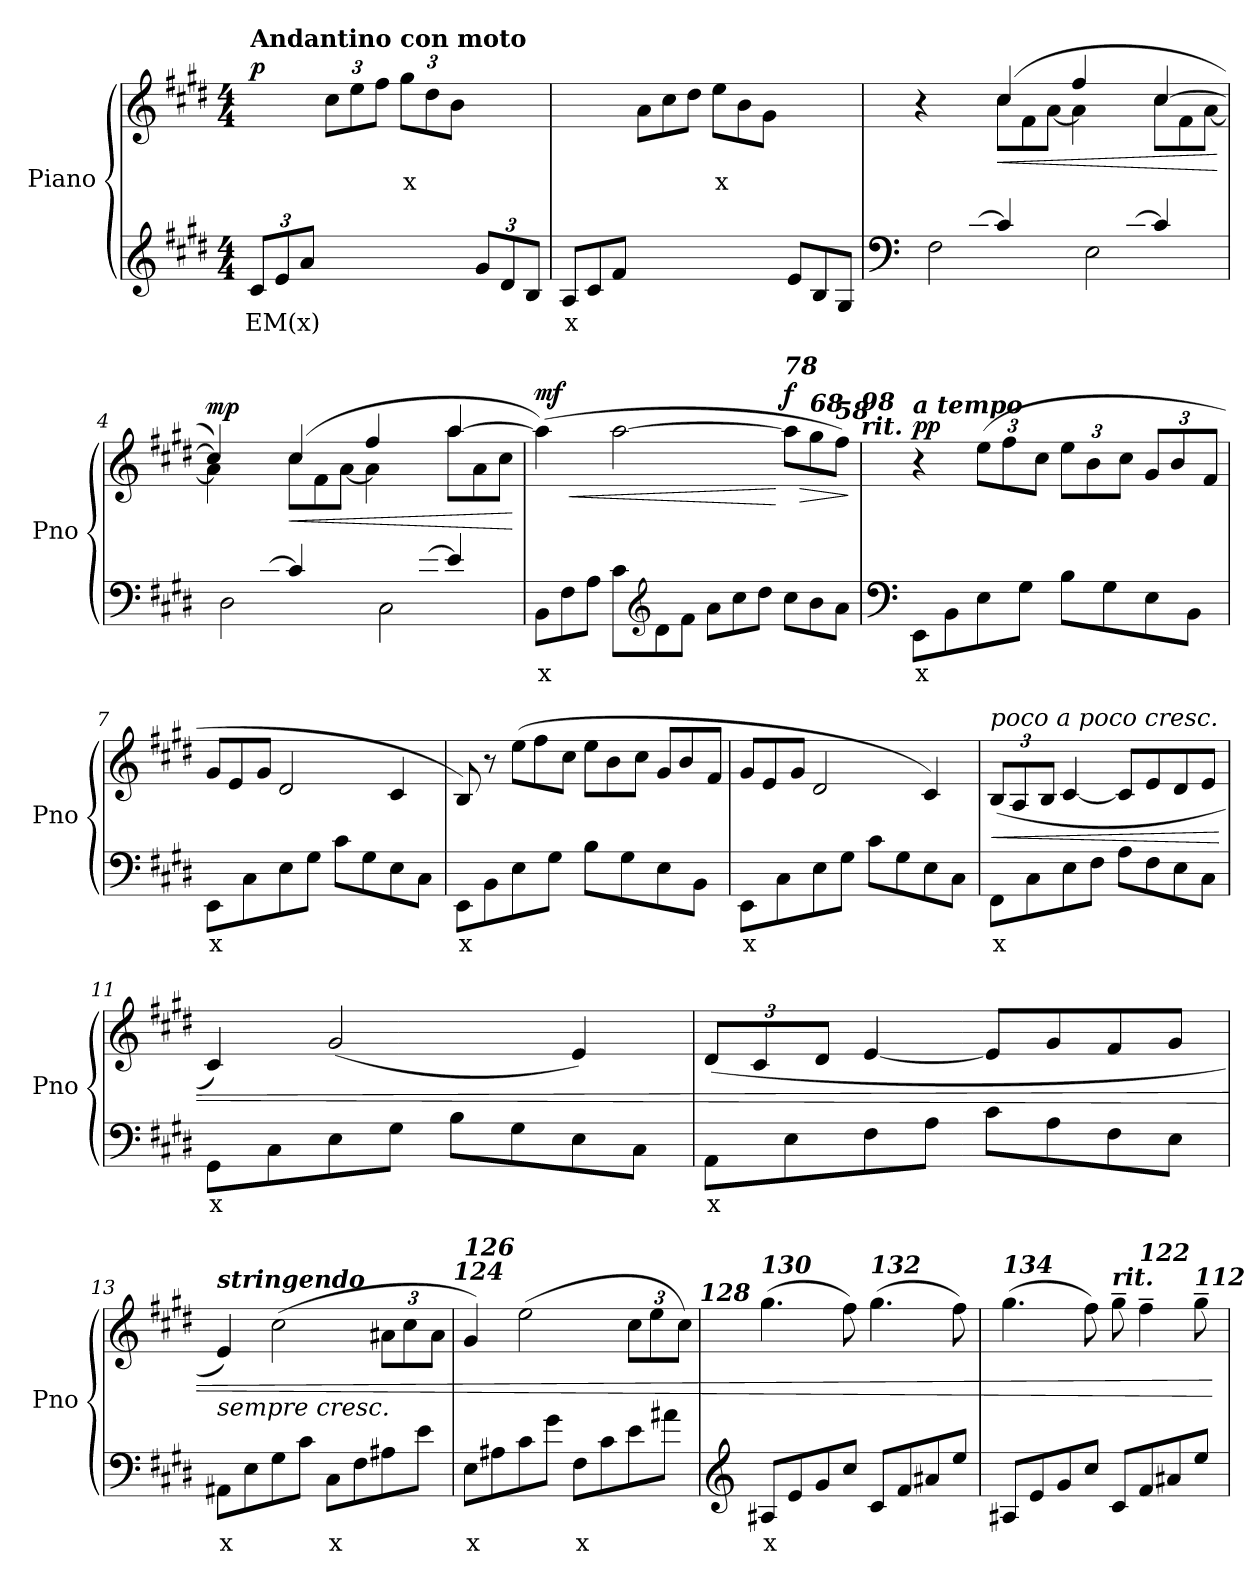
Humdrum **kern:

**kern	**text	**kern	**text	**dynam
*part1	*part1	*part1	*part1	*part1
*staff2	*staff2	*staff1	*staff1	*staff1/2
*I"Piano	*	*	*	*
*I'Pno	*	*	*	*
*clefG2	*	*clefG2	*	*
*k[f#c#g#d#]	*	*k[f#c#g#d#]	*	*
*M4/4	*	*M4/4	*	*
*Xbrackettup	*	*	*	*
=1	=1	=1	=1	=1
!	!	!LO:TX:a:B:t=Andantino con moto	!	!
!	!LO:LY:b	!	!	!LO:DY:b
12c#/L	EM(x)	4ryy	.	p
12e/	.	.	.	.
12a/J	.	.	.	.
*	*	*Xbrackettup	*	*
4ryy	.	12cc#\L	.	.
.	.	12ee\	.	.
.	.	12ff#\J	.	.
!	!	!	!LO:LY:b	!
4ryy	.	12gg#\L	x	.
.	.	12dd#\	.	.
.	.	12b\J	.	.
12g#/L	.	4ryy	.	.
12d#/	.	.	.	.
12B/J	.	.	.	.
=2	=2	=2	=2	=2
*Xtuplet	*	*	*	*
!	!LO:LY:b	!	!	!
12A/L	x	4ryy	.	.
12c#/	.	.	.	.
12f#/J	.	.	.	.
*	*	*Xtuplet	*	*
4ryy	.	12a\L	.	.
.	.	12cc#\	.	.
.	.	12dd#\J	.	.
!	!	!	!LO:LY:b	!
4ryy	.	12ee\L	x	.
.	.	12b\	.	.
.	.	12g#\J	.	.
12e/L	.	4ryy	.	.
12B/	.	.	.	.
12G#/J	.	.	.	.
=3	=3	=3	=3	=3
*clefF4	*	*	*	*
!	!LO:LY:b	!	!	!
*^	*	*^	*	*
12F#/Lyy	2F#\	x	4r	4ryy	.	.
12A/	.	.	.	.	.	.
[12c#/J	.	.	.	.	.	.
!	!	!	!	!	!	!LO:HP:b
4c#/]	.	.	(>4cc#/	12cc#\L	.	<
.	.	.	.	12f#\	.	.
.	.	.	.	[12a\J	.	.
!	!	!LO:LY:b	!	!	!	!
12E/Lyy	2E\	x	4ff#/	4a\]	.	.
12A/	.	.	.	.	.	.
[12c#/J	.	.	.	.	.	.
4c#/]	.	.	[4cc#/	12cc#\L	.	.
.	.	.	.	12f#\	.	.
.	.	.	.	[12a\J	.	.
*v	*v	*	*	*	*	*
*	*	*v	*v	*	*
.	.	.	.	[
!!LO:LB:g=z
=4	=4	=4	=4	=4
!	!LO:LY:b	!	!	!LO:DY:b
*^	*	*^	*	*
12D#/Lyy	2D#\	x	4cc#/])	4a\]	.	mp
12A/	.	.	.	.	.	.
[12c#/J	.	.	.	.	.	.
!	!	!	!	!	!	!LO:HP:b
4c#/]	.	.	(>4cc#/	12cc#\L	.	<
.	.	.	.	12f#\	.	.
.	.	.	.	[12a\J	.	.
!	!	!LO:LY:b	!	!	!	!
12C#/Lyy	2C#\	x	4ff#/	4a\]	.	.
12A/	.	.	.	.	.	.
[12e/J	.	.	.	.	.	.
4e/]	.	.	[4aa/	12aa\L	.	.
.	.	.	.	12a\	.	.
.	.	.	.	12cc#\J	.	.
*v	*v	*	*	*	*	*
*	*	*v	*v	*	*
.	.	.	.	[
=5	=5	=5	=5	=5
!	!LO:LY:b	!	!	!LO:HP:b
!	!	!	!	!LO:DY:n=1:b
12BB\L	x	(>4aa\])	.	< mf
12F#\	.	.	.	.
12A\J	.	.	.	.
12c#\L	.	[2aa\	.	.
*clefG2	*	*	*	*
12d#\	.	.	.	.
12f#\J	.	.	.	.
12a\L	.	.	.	.
12cc#\	.	.	.	.
12dd#\J	.	.	.	.
!	!	!LO:TX:a:Bi:t=78	!	!
!	!	!	!	!LO:HP:n=1:b
!	!	!	!	!LO:DY:n=2:b
12cc#\L	.	12aa\L]	.	[ > f
!	!	!LO:TX:a:Bi:t=68	!	!
12b\	.	12gg#\	.	.
!	!	!LO:TX:a:Bi:t=58	!	!
12a\J	.	12ff#\J)	.	.
.	.	.	.	]
!	!	!LO:TX:a:Bi:t=rit.	!	!
!	!	!LO:TX:a:Bi:t=98	!	!
=6	=6	=6	=6	=6
*clefF4	*	*	*	*
!	!	!LO:TX:a:Bi:t=a tempo	!	!
!	!LO:LY:b	!	!	!LO:DY:b
8EE\L	x	4r	.	pp
8BB\	.	.	.	.
*	*	*tuplet	*	*
8E\	.	(>12ee\L	.	.
.	.	12ff#\	.	.
8G#\J	.	.	.	.
.	.	12cc#\J	.	.
8B\L	.	12ee\L	.	.
.	.	12b\	.	.
8G#\	.	.	.	.
.	.	12cc#\J	.	.
8E\	.	12g#/L	.	.
.	.	12b/	.	.
8BB\J	.	.	.	.
.	.	12f#/J	.	.
!!LO:LB:g=z
=7	=7	=7	=7	=7
!	!LO:LY:b	!	!	!
*	*	*Xtuplet	*	*
8EE\L	x	12g#/L	.	.
.	.	12e/	.	.
8C#\	.	.	.	.
.	.	12g#/J	.	.
8E\	.	2d#/	.	.
8G#\J	.	.	.	.
8c#\L	.	.	.	.
8G#\	.	.	.	.
8E\	.	4c#/	.	.
8C#\J	.	.	.	.
!!LO:LB:g=z
=8	=8	=8	=8	=8
!	!LO:LY:b	!	!	!
8EE\L	x	8B/)	.	.
8BB\	.	8r	.	.
8E\	.	(>12ee\L	.	.
.	.	12ff#\	.	.
8G#\J	.	.	.	.
.	.	12cc#\J	.	.
8B\L	.	12ee\L	.	.
.	.	12b\	.	.
8G#\	.	.	.	.
.	.	12cc#\J	.	.
8E\	.	12g#/L	.	.
.	.	12b/	.	.
8BB\J	.	.	.	.
.	.	12f#/J	.	.
=9	=9	=9	=9	=9
!	!LO:LY:b	!	!	!
8EE\L	x	12g#/L	.	.
.	.	12e/	.	.
8C#\	.	.	.	.
.	.	12g#/J	.	.
8E\	.	2d#/	.	.
8G#\J	.	.	.	.
8c#\L	.	.	.	.
8G#\	.	.	.	.
8E\	.	4c#/)	.	.
8C#\J	.	.	.	.
=10	=10	=10	=10	=10
!	!LO:LY:b	!	!	!
*	*	*tuplet	*	*
!	!	!LO:TX:a:i:t=poco a poco cresc.	!	!
!	!	!	!	!LO:HP:b
8FF#\L	x	(<12B/L	.	<
.	.	12A/	.	.
8C#\	.	.	.	.
.	.	12B/J	.	.
8E\	.	[4c#/	.	.
8F#\J	.	.	.	.
8A\L	.	8c#/L]	.	.
8F#\	.	8e/	.	.
8E\	.	8d#/	.	.
8C#\J	.	8e/J	.	.
=11	=11	=11	=11	=11
!	!LO:LY:b	!	!	!
8GG#\L	x	4c#/)	.	.
8C#\	.	.	.	.
8E\	.	(<2g#/	.	.
8G#\J	.	.	.	.
8B\L	.	.	.	.
8G#\	.	.	.	.
8E\	.	4e/)	.	.
8C#\J	.	.	.	.
!!LO:PB:g=z
=12	=12	=12	=12	=12
!	!LO:LY:b	!	!	!
8AA\L	x	(<12d#/L	.	.
.	.	12c#/	.	.
8E\	.	.	.	.
.	.	12d#/J	.	.
8F#\	.	[4e/	.	.
8A\J	.	.	.	.
8c#\L	.	8e/L]	.	.
8A\	.	8g#/	.	.
8F#\	.	8f#/	.	.
8E\J	.	8g#/J	.	.
=13	=13	=13	=13	=13
!	!	!LO:TX:b:i:t=sempre cresc.	!	!
!	!	!LO:TX:a:Bi:t=stringendo	!	!
!	!LO:LY:b	!	!	!
8AA#X\L	x	4e/)	.	.
8E\	.	.	.	.
8G#\	.	(>2cc#\	.	.
8c#\J	.	.	.	.
!	!LO:LY:b	!	!	!
8C#\L	x	.	.	.
8F#\	.	.	.	.
8A#X\	.	12a#X\L	.	.
.	.	12cc#\	.	.
8e\J	.	.	.	.
.	.	12a#\J	.	.
!	!	!LO:TX:a:Bi:t=124	!	!
=14	=14	=14	=14	=14
!	!	!LO:TX:a:Bi:t=126	!	!
!	!LO:LY:b	!	!	!
8E\L	x	4g#/)	.	.
8A#X\	.	.	.	.
8c#\	.	(>2ee\	.	.
8g#\J	.	.	.	.
!	!LO:LY:b	!	!	!
8F#\L	x	.	.	.
8c#\	.	.	.	.
8e\	.	12cc#\L	.	.
.	.	12ee\	.	.
8a#X\J	.	.	.	.
.	.	12cc#\J)	.	.
!	!	!LO:TX:a:Bi:t=128	!	!
!!LO:LB:g=z
=15	=15	=15	=15	=15
*clefG2	*	*	*	*
!	!	!LO:TX:a:Bi:t=130	!	!
!	!LO:LY:b	!	!	!
8A#X/L	x	(>4.gg#\	.	.
8e/	.	.	.	.
8g#/	.	.	.	.
8cc#/J	.	8ff#\)	.	.
!	!	!LO:TX:a:Bi:t=132	!	!
8c#/L	.	(>4.gg#\	.	.
8f#/	.	.	.	.
8a#X/	.	.	.	.
8ee/J	.	8ff#\)	.	.
!!LO:LB:g=z
=16	=16	=16	=16	=16
!	!	!LO:TX:a:Bi:t=134	!	!
8A#X/L	.	(>4.gg#\	.	.
8e/	.	.	.	.
8g#/	.	.	.	.
8cc#/J	.	8ff#\)	.	.
!	!	!LO:TX:a:Bi:t=rit.	!	!
8c#/L	.	8gg#~\	.	.
!	!	!LO:TX:a:Bi:t=122	!	!
8f#/	.	4ff#~\	.	.
8a#X/	.	.	.	.
!	!	!LO:TX:a:Bi:t=112	!	!
8ee/J	.	8gg#~\	.	.
.	.	.	.	[
=	=	=	=	=
*-	*-	*-	*-	*-
